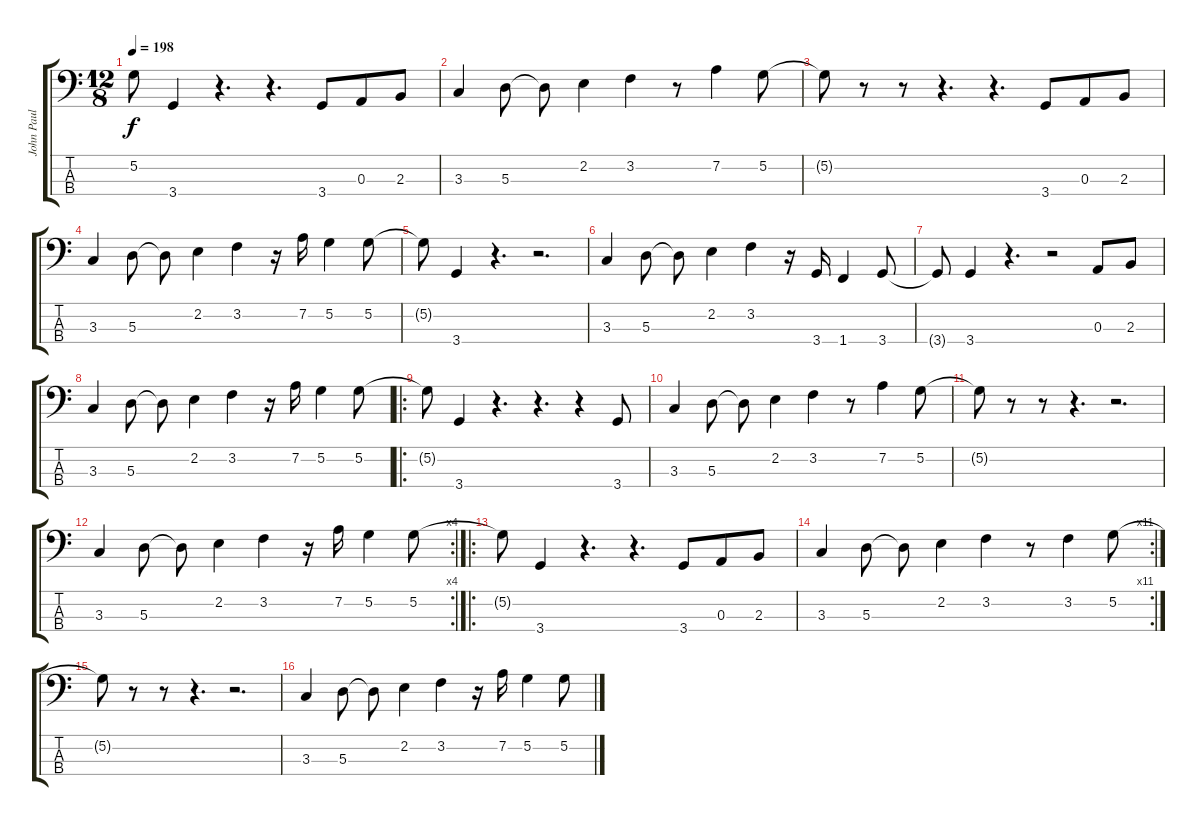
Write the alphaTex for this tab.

\track ("John Paul Jones (Bass)" "John Paul ") {instrument electricbassfinger}
\staff {score tabs}
\tuning (G2 D2 A1 E1) {hide}
\ts (12 8)
\tempo 198
\clef f4
\ks c
5.2{t}.8{dy f} 3.4.4 r.4{d} r.4{d} 3.4.8 0.3.8 2.3.8 |
3.3.4 5.3.8 5.3{t}.8 2.2.4 3.2.4 r.8 7.2.4 5.2.8 |
5.2{t}.8 r.8 r.8 r.4{d} r.4{d} 3.4.8 0.3.8 2.3.8 |
3.3.4 5.3.8 5.3{t}.8 2.2.4 3.2.4 r.16 7.2.16 5.2.4 5.2.8 |
5.2{t}.8 3.4.4 r.4{d} r.2{d} |
3.3.4 5.3.8 5.3{t}.8 2.2.4 3.2.4 r.16 3.4.16 1.4.4 3.4.8 |
3.4{t}.8 3.4.4 r.4{d} r.2 0.3.8 2.3.8 |
3.3.4 5.3.8 5.3{t}.8 2.2.4 3.2.4 r.16 7.2.16 5.2.4 5.2.8 |
\ro
5.2{t}.8 3.4.4 r.4{d} r.4{d} r.4 3.4.8 |
3.3.4 5.3.8 5.3{t}.8 2.2.4 3.2.4 r.8 7.2.4 5.2.8 |
5.2{t}.8 r.8 r.8 r.4{d} r.2{d} |
\rc 4
3.3.4 5.3.8 5.3{t}.8 2.2.4 3.2.4 r.16 7.2.16 5.2.4 5.2.8 |
\ro
5.2{t}.8 3.4.4 r.4{d} r.4{d} 3.4.8 0.3.8 2.3.8 |
\rc 11
3.3.4 5.3.8 5.3{t}.8 2.2.4 3.2.4 r.8 3.2.4 5.2.8 |
5.2{t}.8 r.8 r.8 r.4{d} r.2{d} |
3.3.4 5.3.8 5.3{t}.8 2.2.4 3.2.4 r.16 7.2.16 5.2.4 5.2.8
